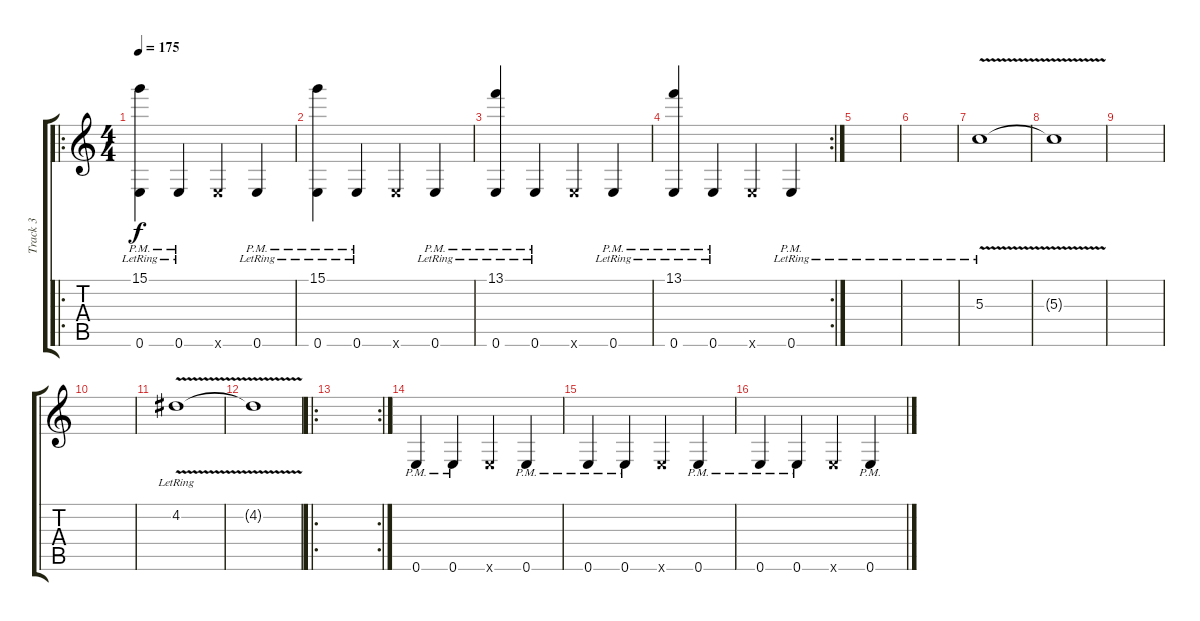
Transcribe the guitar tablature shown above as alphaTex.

\track ("Track 3" "Track 3") {instrument overdrivenguitar}
\staff {score tabs}
\tuning (E4 B3 G3 D3 A2 E2) {hide}
\ro
\ts (4 4)
\tempo 175
\clef g2
\ks c
(15.1{lr} 0.6{pm lr}).4{dy f} 0.6{pm lr}.4 0.6{x}.4 0.6{pm lr}.4 |
(15.1{lr} 0.6{pm lr}).4 0.6{pm lr}.4 0.6{x}.4 0.6{pm lr}.4 |
(13.1{lr} 0.6{pm lr}).4 0.6{pm lr}.4 0.6{x}.4 0.6{pm lr}.4 |
\rc 2
(13.1{lr} 0.6{pm lr}).4 0.6{pm lr}.4 0.6{x}.4 0.6{pm lr}.4 |
|
|
5.3{v lr}.1 |
5.3{t}.1 |
|
|
4.2{v lr}.1 |
4.2{t}.1 |
\ro
\rc 2
|
0.6{pm}.4 0.6{pm}.4 0.6{x}.4 0.6{pm}.4 |
0.6{pm}.4 0.6{pm}.4 0.6{x}.4 0.6{pm}.4 |
0.6{pm}.4 0.6{pm}.4 0.6{x}.4 0.6{pm}.4
